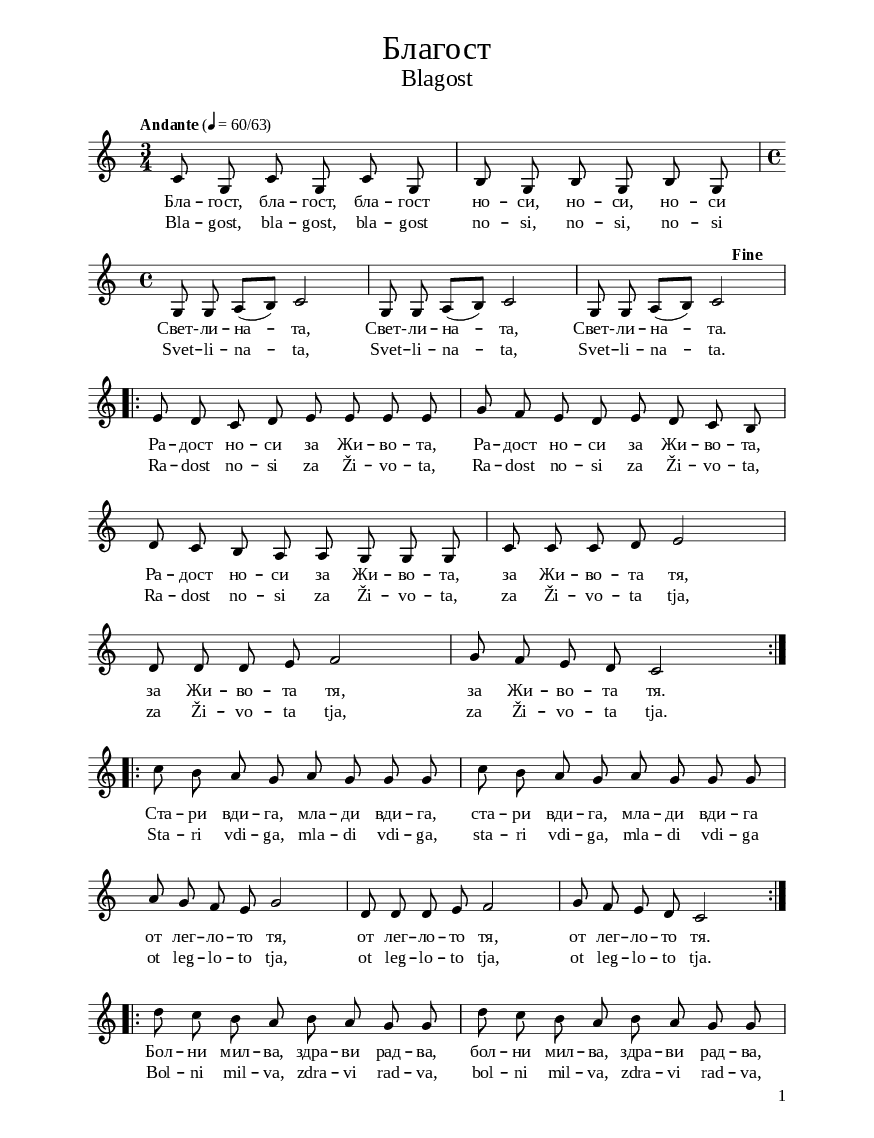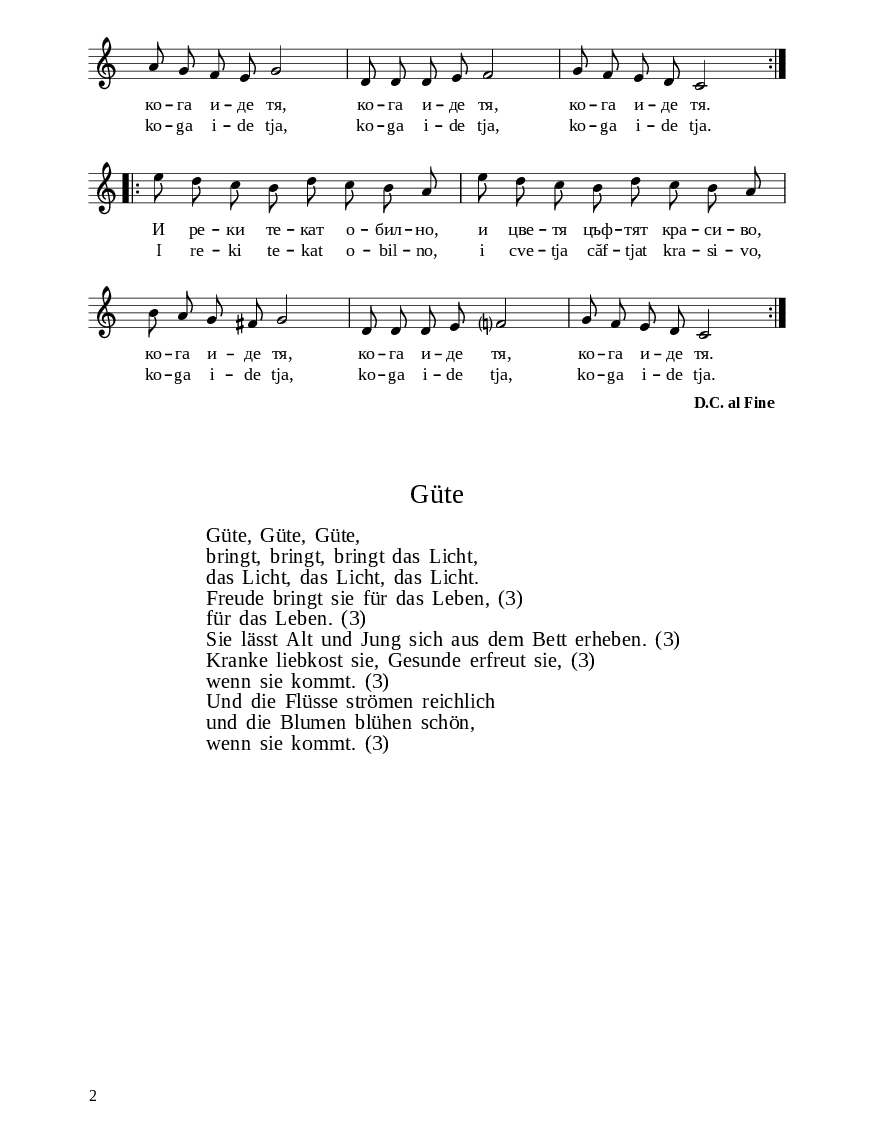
\version "2.24.1"

% include paper part and global functions
\include "include/globals.ily"

\bookpart {
  \label #'ref072
  \tocItem \markup "Благост – Blagost"
  \include "include/bookpart-paper.ily"
  \score {
    \include "include/score-layout.ily"

       \new Voice \absolute {

      \clef treble
      \key c \major
      \time 3/4
      \tempoFunc "Andante" 4 "60/63"
      \autoBeamOff
      c'8 g c' g c' g | b8 g b g b g \break |

      \time 4/4  g8 g a [( b )] c'2 |g8 g a [( b )] c'2 | g8 g a [( b )] c'2^\markup{ \bold {" " " "Fine} }  \break |

      \repeat volta 2 {
        e'8 d' c' d' e' e' e' e' | g'8 f' e' d' e' d' c' b \break |

        d'8 c' b a a g g g |c'8 c' c' d' e'2 \break |

        d'8 d' d' e' f'2 | g'8 f' e' d' c'2 \break
      }

      \repeat volta 2 {
        c''8 b' a' g' a' g' g' g' |  c''8 b' a' g' a' g' g' g' \break |

        a'8 g' f' e' g'2 | d'8 d' d' e' f'2 | g'8 f' e' d' c'2
      }  \break |

      \repeat volta 2 {
        d''8 c'' b' a' b' a' g' g' | d''8 c'' b' a' b' a' g' g' \break

        a'8 g' f' e' g'2 | d'8 d' d' e' f'2 | g'8 f' e' d' c'2
      } \break |


      \repeat volta 2 {
        e''8 d'' c'' b' d'' c'' b' a' | e''8 d'' c'' b' d'' c'' b' a' \break |

        b'8 a' g' fis' g'2 | d'8 d' d' e' f'?2 | g'8 f' e' d' c'2
      } \break | % 27
    }

    \addlyrics {
      Бла -- гост,
      бла -- гост, бла -- гост но -- си, но -- си, но --
      си "Свет-" -- ли -- на -- та, "Свет-" -- ли -- на -- та,
      "Свет-" -- ли -- на -- та. Ра -- дост но -- си за
      Жи -- во -- та, Ра -- дост но -- си за Жи -- во
      -- та, Ра -- дост но -- си за Жи -- во -- та, за
      Жи -- во -- та тя, за Жи -- во -- та тя, за Жи
      -- во -- та тя. Ста -- ри вди -- га, мла -- ди
      вди -- га, ста -- ри вди -- га, мла -- ди вди --
      га от лег -- ло -- то тя, от лег -- ло -- то
      тя, от лег -- ло -- то тя. Бол -- ни мил -- ва,
      здра -- ви рад -- ва, бол -- ни мил -- ва, здра --
      ви рад -- ва, ко -- га и -- де тя, ко -- га и
      -- де тя, ко -- га и -- де тя. И ре -- ки те
      -- кат о -- бил -- но, и цве -- тя цъф -- тят
      кра -- си -- во, ко -- га и -- де тя, ко -- га
      и -- де тя, ко -- га и -- де тя.
    }
    \addlyrics {
      Bla -- gost,
      bla -- gost, bla -- gost no -- si, no -- si, no --
      si Svet -- li -- na -- ta, Svet -- li -- na -- ta,
      Svet -- li -- na -- ta. Ra -- dost no -- si za
      Ži -- vo -- ta, Ra -- dost no -- si za Ži -- vo
      -- ta, Ra -- dost no -- si za Ži -- vo -- ta, za
      Ži -- vo -- ta tja, za Ži -- vo -- ta tja, za Ži
      -- vo -- ta tja. Sta -- ri vdi -- ga, mla -- di
      vdi -- ga, sta -- ri vdi -- ga, mla -- di vdi --
      ga ot leg -- lo -- to tja, ot leg -- lo -- to
      tja, ot leg -- lo -- to tja. Bol -- ni mil -- va,
      zdra -- vi rad -- va, bol -- ni mil -- va, zdra --
      vi rad -- va, ko -- ga i -- de tja, ko -- ga i
      -- de tja, ko -- ga i -- de tja. I re -- ki te
      -- kat o -- bil -- no, i cve -- tja căf -- tjat
      kra -- si -- vo, ko -- ga i -- de tja, ko -- ga
      i -- de tja, ko -- ga i -- de tja.
    }
    \header {
      title = \titleFunc "Благост" "Blagost"
    }

    \midi{}

  } % score
  
  \markup \dc-one "D.C. al Fine"

   \markup \empty-two
  % include foreign translation(s) of the song
  \version "2.24.0"

\markup \fill-line { \fontsize #deTitleFontSize "Güte" }
\markup \null
\markup \null
\markup \fontsize #deCoupletFontSize {
  \hspace #10
  \override #`(baseline-skip . ,deCoupletBaselineSkip)

  \column {
    \line { " " Güte, Güte, Güte,}

    \line { " "bringt, bringt, bringt das Licht,}

    \line { " "das Licht, das Licht, das Licht. }

    \line { " " Freude bringt sie für das Leben, (3)}

    \line { " "für das Leben. (3)}

    \line { " "Sie lässt Alt und Jung sich aus dem Bett erheben. (3)}

    \line { " "Kranke liebkost sie, Gesunde erfreut sie, (3)}

    \line { " "wenn sie kommt. (3) }

    \line { " "Und die Flüsse strömen reichlich }

    \line { " "und die Blumen blühen schön,}

    \line { " "wenn sie kommt. (3) }




  }


}


} % bookpart
